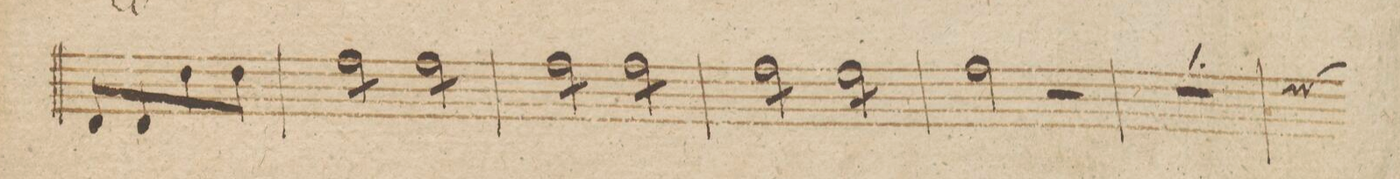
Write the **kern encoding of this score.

**kern	**dynam
*I"Violino 2do	*
*clefG2	*
*k[b-]	*
*met(c|)	*
*M2/2	*
8d/L	.
8d/	.
8dd\	.
8dd\J	.
=52	=52
*tremolo	*
8ff\L	.
8ff\	.
8ff\	.
8ff\J	.
8ff\L	.
8ff\	.
8ff\	.
8ff\J	.
=53	=53
8ff\L	.
8ff\	.
8ff\	.
8ff\J	.
8ff\L	.
8ff\	.
8ff\	.
8ff\J	.
=54	=54
8ff\L	.
8ff\	.
8ff\	.
8ff\J	.
8ee\L	.
8ee\	.
8ee\	.
8ee\J	.
=55	=55
2ff\	.
2r	.
=56	=56
1r	.
=57	=57
*-	*-
